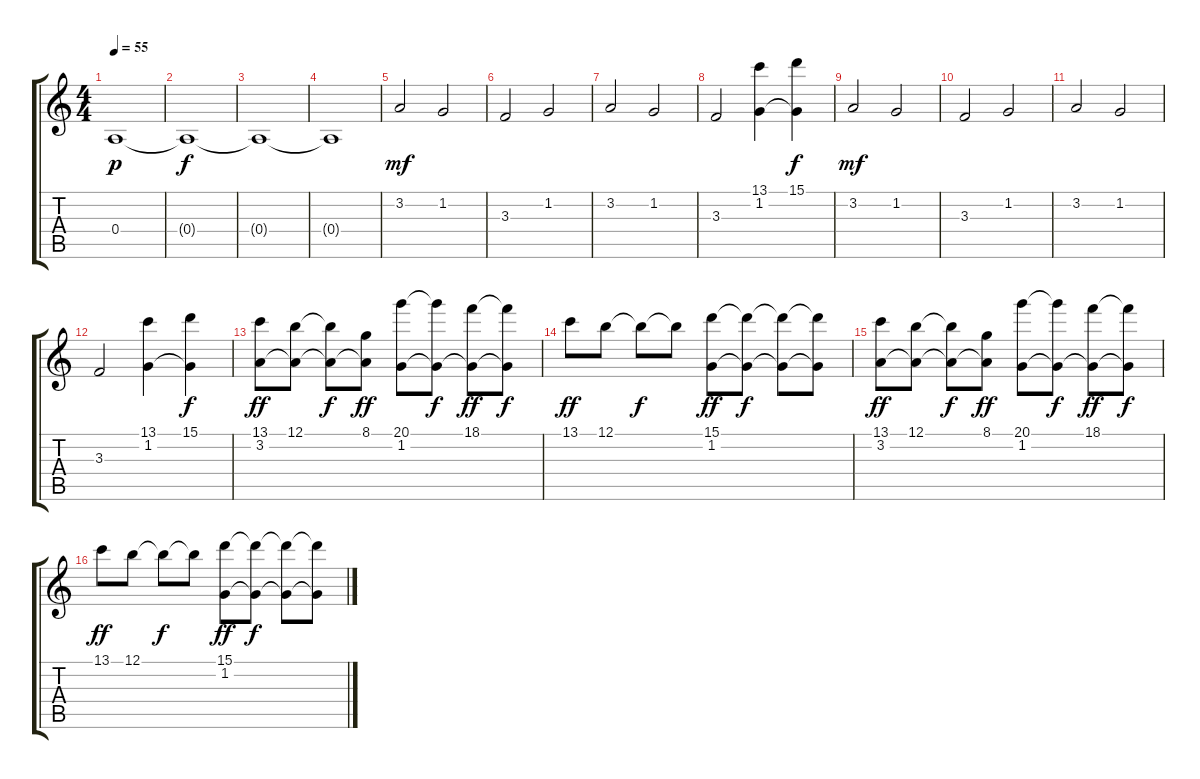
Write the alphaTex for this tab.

\track "" {instrument stringensemble2}
\staff {score tabs}
\tuning (B4 Gb4 D4 A3 E3 A2) {hide}
\ts (4 4)
\tempo 55
\clef g2
\ks c
0.4.1{dy p instrument stringensemble2} |
0.4{t}.1{dy f} |
0.4{t}.1 |
0.4{t}.1 |
3.2.2{dy mf} 1.2.2 |
3.3.2 1.2.2 |
3.2.2 1.2.2 |
3.3.2 (13.1 1.2).4 (15.1 1.2{t}).4{dy f} |
3.2.2{dy mf} 1.2.2 |
3.3.2 1.2.2 |
3.2.2 1.2.2 |
3.3.2 (13.1 1.2).4 (15.1 1.2{t}).4{dy f} |
(13.1 3.2).8{dy ff} (12.1 3.2{t}).8 (12.1{t} 3.2{t}).8{dy f} (8.1 3.2{t}).8{dy ff} (20.1 1.2).8 (20.1{t} 1.2{t}).8{dy f} (18.1 1.2{t}).8{dy ff} (18.1{t} 1.2{t}).8{dy f} |
13.1.8{dy ff} 12.1.8 12.1{t}.8{dy f} 12.1{t}.8 (15.1 1.2).8{dy ff} (15.1{t} 1.2{t}).8{dy f} (15.1{t} 1.2{t}).8 (15.1{t} 1.2{t}).8 |
(13.1 3.2).8{dy ff} (12.1 3.2{t}).8 (12.1{t} 3.2{t}).8{dy f} (8.1 3.2{t}).8{dy ff} (20.1 1.2).8 (20.1{t} 1.2{t}).8{dy f} (18.1 1.2{t}).8{dy ff} (18.1{t} 1.2{t}).8{dy f} |
13.1.8{dy ff} 12.1.8 12.1{t}.8{dy f} 12.1{t}.8 (15.1 1.2).8{dy ff} (15.1{t} 1.2{t}).8{dy f} (15.1{t} 1.2{t}).8 (15.1{t} 1.2{t}).8
